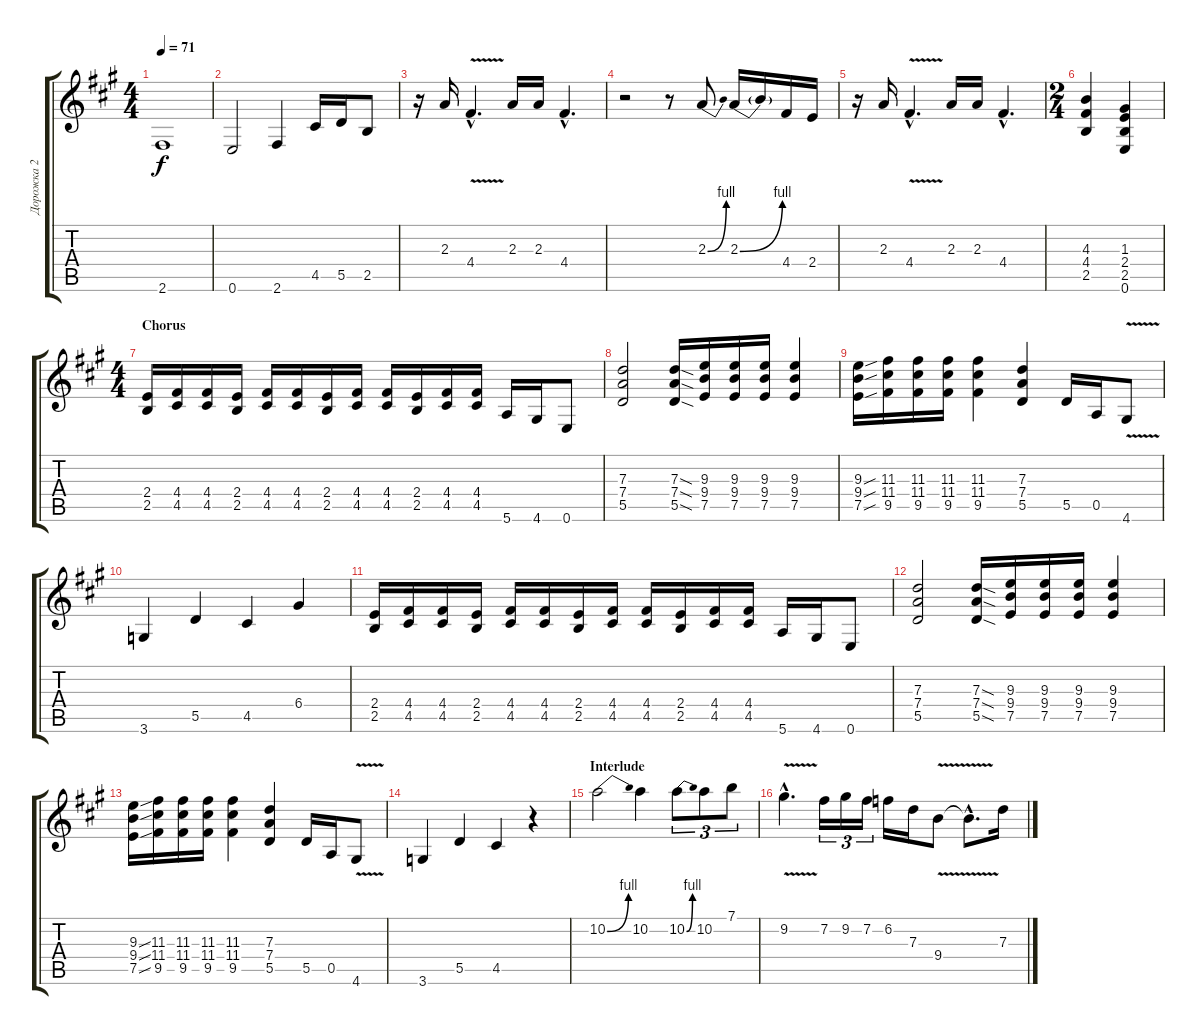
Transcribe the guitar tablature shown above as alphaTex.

\track ("Дорожка 2" "Дорожка 2") {instrument distortionguitar}
\staff {score tabs}
\tuning (E4 B3 G3 D3 A2 E2) {hide}
\ts (4 4)
\tempo 71
\clef g2
\ks f#minor
2.6.1{dy f} |
0.6.2 2.6.4 4.5.16 5.5.16 2.5.8 |
r.16 2.3.16 4.4{v hac}.4{d} 2.3.16 2.3.16 4.4{hac}.4{d} |
r.2 r.8 2.3{be (bend 0 0 60 4)}.8 2.3{be (bend 0 0 60 4)}.16 2.3{t}.16 4.4.16 2.4.16 |
r.16 2.3.16 4.4{v hac}.4{d} 2.3.16 2.3.16 4.4{hac}.4{d} |
\ts (2 4)
(4.3 4.4 2.5).4 (1.3 2.4 2.5 0.6).4 |
\ts (4 4)
\section ("" "Chorus")
(2.4 2.5).16 (4.4 4.5).16 (4.4 4.5).16 (2.4 2.5).16 (4.4 4.5).16 (4.4 4.5).16 (2.4 2.5).16 (4.4 4.5).16 (4.4 4.5).16 (2.4 2.5).16 (4.4 4.5).16 (4.4 4.5).16 5.6.16 4.6.16 0.6.8 |
(7.3 7.4 5.5).2 (7.3{sod} 7.4{sod} 5.5{sod}).16 (9.3 9.4 7.5).16 (9.3 9.4 7.5).16 (9.3 9.4 7.5).16 (9.3 9.4 7.5).4 |
(9.3{sou} 9.4{sou} 7.5{sou}).16 (11.3 11.4 9.5).16 (11.3 11.4 9.5).16 (11.3 11.4 9.5).16 (11.3 11.4 9.5).4 (7.3 7.4 5.5).4 5.5.16 0.5.16 4.6{v}.8 |
3.6.4 5.5.4 4.5.4 6.4.4 |
(2.4 2.5).16 (4.4 4.5).16 (4.4 4.5).16 (2.4 2.5).16 (4.4 4.5).16 (4.4 4.5).16 (2.4 2.5).16 (4.4 4.5).16 (4.4 4.5).16 (2.4 2.5).16 (4.4 4.5).16 (4.4 4.5).16 5.6.16 4.6.16 0.6.8 |
(7.3 7.4 5.5).2 (7.3{sod} 7.4{sod} 5.5{sod}).16 (9.3 9.4 7.5).16 (9.3 9.4 7.5).16 (9.3 9.4 7.5).16 (9.3 9.4 7.5).4 |
(9.3{sou} 9.4{sou} 7.5{sou}).16 (11.3 11.4 9.5).16 (11.3 11.4 9.5).16 (11.3 11.4 9.5).16 (11.3 11.4 9.5).4 (7.3 7.4 5.5).4 5.5.16 0.5.16 4.6{v}.8 |
3.6.4 5.5.4 4.5.4 r.4 |
\section ("" "Interlude")
10.2{be (bend 0 0 60 4)}.2 10.2.4 10.2{be (bend 0 0 60 4)}.8{tu (3 2)} 10.2.8{tu (3 2)} 7.1.8{tu (3 2)} |
9.2{v hac}.4{d} 7.2.16{tu (3 2)} 9.2.16{tu (3 2)} 7.2.16{tu (3 2)} 6.2.16 7.3.16 9.4{v}.8 9.4{hac t}.8{d} 7.3.16
